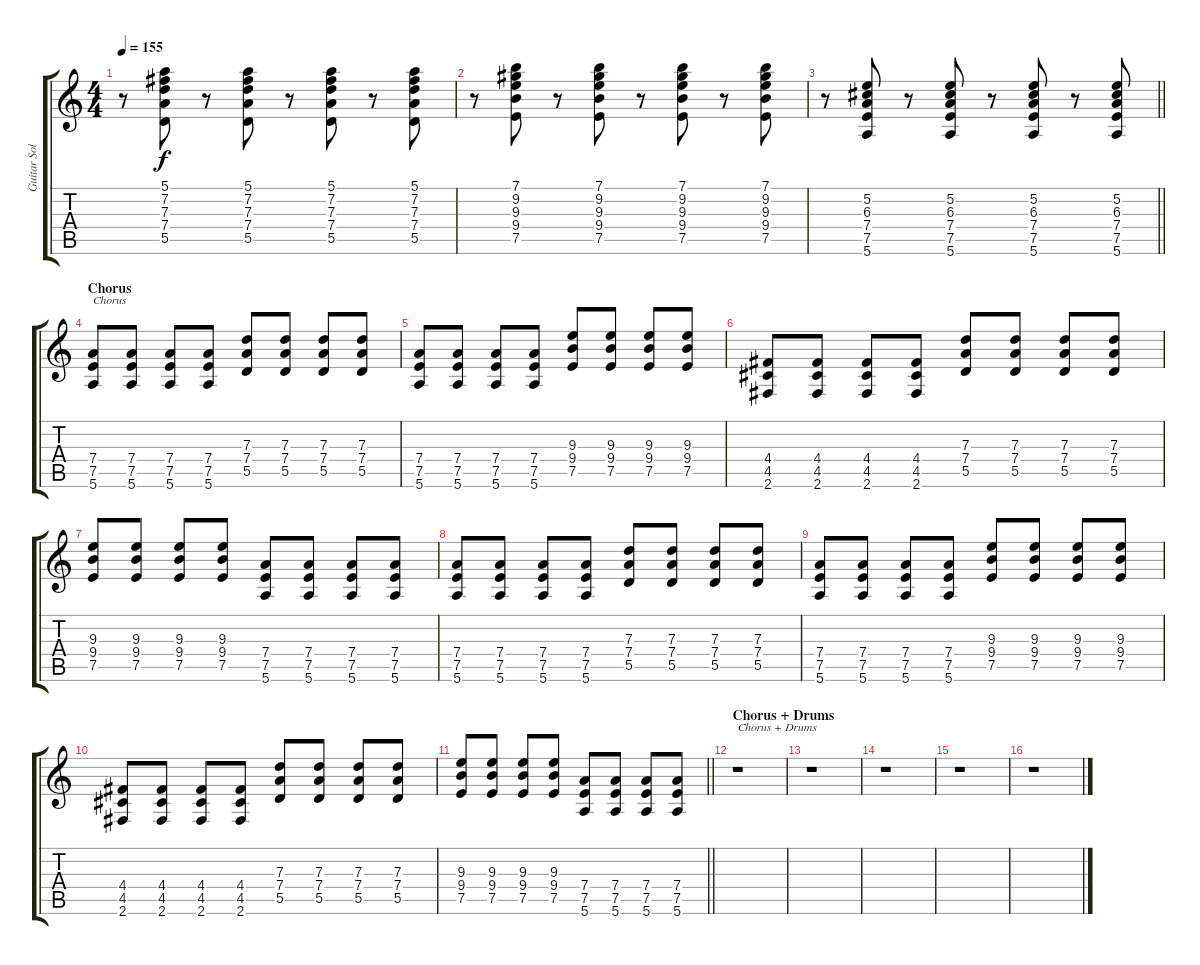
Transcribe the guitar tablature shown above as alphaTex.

\track ("Guitar Solo" "Guitar Sol") {instrument distortionguitar}
\staff {score tabs}
\tuning (E4 B3 G3 D3 A2 E2) {hide}
\ts (4 4)
\tempo 155
\clef g2
\ks c
r.8{dy f} (5.1 7.2 7.3 7.4 5.5).8 r.8 (5.1 7.2 7.3 7.4 5.5).8 r.8 (5.1 7.2 7.3 7.4 5.5).8 r.8 (5.1 7.2 7.3 7.4 5.5).8 |
r.8 (7.1 9.2 9.3 9.4 7.5).8 r.8 (7.1 9.2 9.3 9.4 7.5).8 r.8 (7.1 9.2 9.3 9.4 7.5).8 r.8 (7.1 9.2 9.3 9.4 7.5).8 |
\barLineRight lightlight
r.8 (5.2 6.3 7.4 7.5 5.6).8 r.8 (5.2 6.3 7.4 7.5 5.6).8 r.8 (5.2 6.3 7.4 7.5 5.6).8 r.8 (5.2 6.3 7.4 7.5 5.6).8 |
\section ("" "Chorus")
(7.4 7.5 5.6).8{txt "Chorus" instrument distortionguitar} (7.4 7.5 5.6).8 (7.4 7.5 5.6).8 (7.4 7.5 5.6).8 (7.3 7.4 5.5).8 (7.3 7.4 5.5).8 (7.3 7.4 5.5).8 (7.3 7.4 5.5).8 |
(7.4 7.5 5.6).8 (7.4 7.5 5.6).8 (7.4 7.5 5.6).8 (7.4 7.5 5.6).8 (9.3 9.4 7.5).8 (9.3 9.4 7.5).8 (9.3 9.4 7.5).8 (9.3 9.4 7.5).8 |
(4.4 4.5 2.6).8 (4.4 4.5 2.6).8 (4.4 4.5 2.6).8 (4.4 4.5 2.6).8 (7.3 7.4 5.5).8 (7.3 7.4 5.5).8 (7.3 7.4 5.5).8 (7.3 7.4 5.5).8 |
(9.3 9.4 7.5).8 (9.3 9.4 7.5).8 (9.3 9.4 7.5).8 (9.3 9.4 7.5).8 (7.4 7.5 5.6).8 (7.4 7.5 5.6).8 (7.4 7.5 5.6).8 (7.4 7.5 5.6).8 |
(7.4 7.5 5.6).8 (7.4 7.5 5.6).8 (7.4 7.5 5.6).8 (7.4 7.5 5.6).8 (7.3 7.4 5.5).8 (7.3 7.4 5.5).8 (7.3 7.4 5.5).8 (7.3 7.4 5.5).8 |
(7.4 7.5 5.6).8 (7.4 7.5 5.6).8 (7.4 7.5 5.6).8 (7.4 7.5 5.6).8 (9.3 9.4 7.5).8 (9.3 9.4 7.5).8 (9.3 9.4 7.5).8 (9.3 9.4 7.5).8 |
(4.4 4.5 2.6).8 (4.4 4.5 2.6).8 (4.4 4.5 2.6).8 (4.4 4.5 2.6).8 (7.3 7.4 5.5).8 (7.3 7.4 5.5).8 (7.3 7.4 5.5).8 (7.3 7.4 5.5).8 |
\barLineRight lightlight
(9.3 9.4 7.5).8 (9.3 9.4 7.5).8 (9.3 9.4 7.5).8 (9.3 9.4 7.5).8 (7.4 7.5 5.6).8 (7.4 7.5 5.6).8 (7.4 7.5 5.6).8 (7.4 7.5 5.6).8 |
\section ("" "Chorus + Drums")
r.1{txt "Chorus + Drums"} |
r.1 |
r.1 |
r.1 |
r.1
